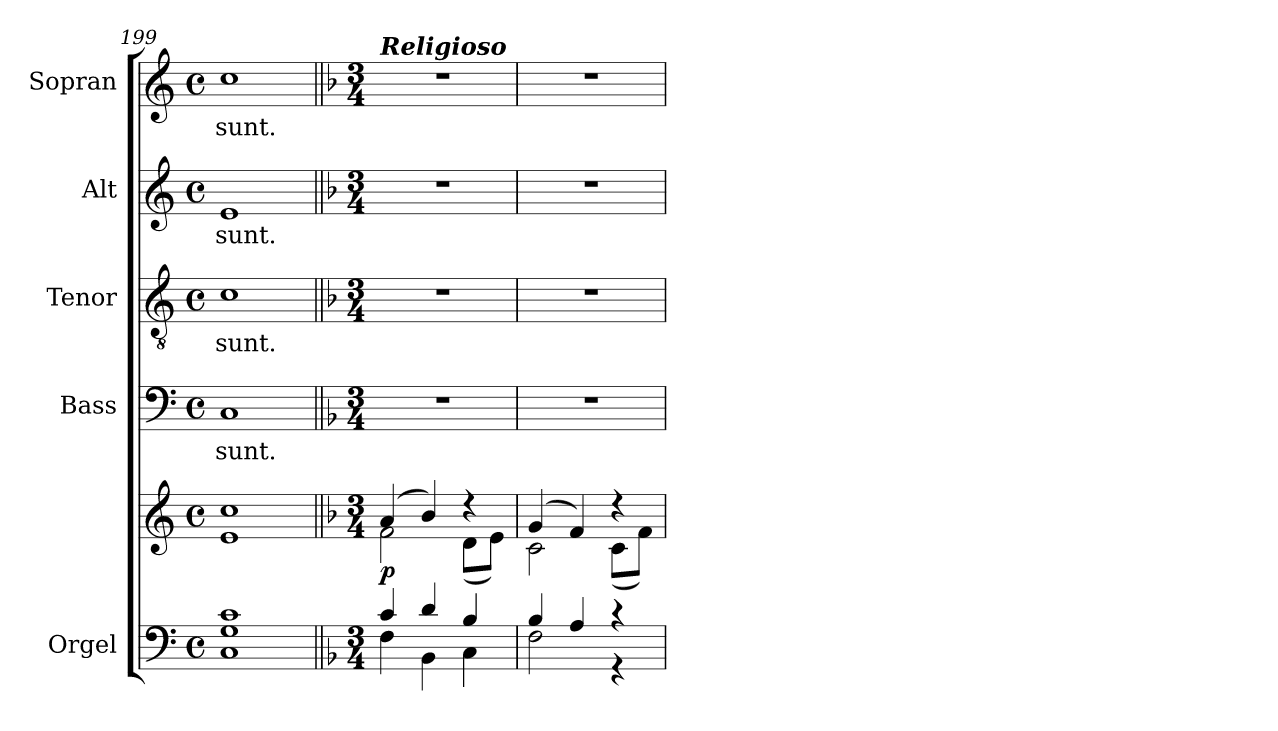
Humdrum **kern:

**kern	**kern	**dynam	**kern	**text	**kern	**text	**kern	**text	**kern	**text
*part5	*part5	*part5	*part4	*part4	*part3	*part3	*part2	*part2	*part1	*part1
*staff6	*staff5	*staff5/6	*staff4	*staff4	*staff3	*staff3	*staff2	*staff2	*staff1	*staff1
*I"Orgel	*	*	*I"Bass	*	*I"Tenor	*	*I"Alt	*	*I"Sopran	*
*I'Org.	*	*	*I'B.	*	*I'T.	*	*I'A.	*	*I'S.	*
*clefF4	*clefG2	*	*clefF4	*	*clefGv2	*	*clefG2	*	*clefG2	*
*k[]	*k[]	*	*k[]	*	*k[]	*	*k[]	*	*k[]	*
*C:	*C:	*	*C:	*	*C:	*	*C:	*	*C:	*
*M4/4	*M4/4	*	*M4/4	*	*M4/4	*	*M4/4	*	*M4/4	*
*met(c)	*met(c)	*	*met(c)	*	*met(c)	*	*met(c)	*	*met(c)	*
=199	=199	=199	=199	=199	=199	=199	=199	=199	=199	=199
*^	*^	*	*	*	*	*	*	*	*	*
!	!	!	!	!	!	!LO:LY:b	!	!LO:LY:b	!	!LO:LY:b	!	!LO:LY:b
1G 1c	1C	1cc	1e	.	1C	sunt.	1c	sunt.	1e	sunt.	1cc	sunt.
=200||	=200||	=200||	=200||	=200||	=200||	=200||	=200||	=200||	=200||	=200||	=200||	=200||
*k[b-]	*	*k[b-]	*	*	*k[b-]	*	*k[b-]	*	*k[b-]	*	*k[b-]	*
*F:	*	*F:	*	*	*F:	*	*F:	*	*F:	*	*F:	*
*M3/4	*	*M3/4	*	*	*M3/4	*	*M3/4	*	*M3/4	*	*M3/4	*
!	!	!	!	!	!	!	!	!	!	!	!LO:TX:a:Bi:t=Religioso	!
!	!	!	!	!LO:DY:b	!	!	!	!	!	!	!	!
4c/	4F\	(4a/	2f\	p	2.r	.	2.r	.	2.r	.	2.r	.
4d/	4BB-\	4b-/)	.	.	.	.	.	.	.	.	.	.
4B-/	4C\	4rcc	(<8d\L	.	.	.	.	.	.	.	.	.
.	.	.	8e\J)	.	.	.	.	.	.	.	.	.
=201	=201	=201	=201	=201	=201	=201	=201	=201	=201	=201	=201	=201
4B-/	2F\	(4g/	2c\	.	2.r	.	2.r	.	2.r	.	2.r	.
4A/	.	4f/)	.	.	.	.	.	.	.	.	.	.
4r	4r	4r	(<8c\L	.	.	.	.	.	.	.	.	.
.	.	.	8f\J)	.	.	.	.	.	.	.	.	.
*v	*v	*	*	*	*	*	*	*	*	*	*	*
*	*v	*v	*	*	*	*	*	*	*	*	*
=	=	=	=	=	=	=	=	=	=	=
*-	*-	*-	*-	*-	*-	*-	*-	*-	*-	*-
